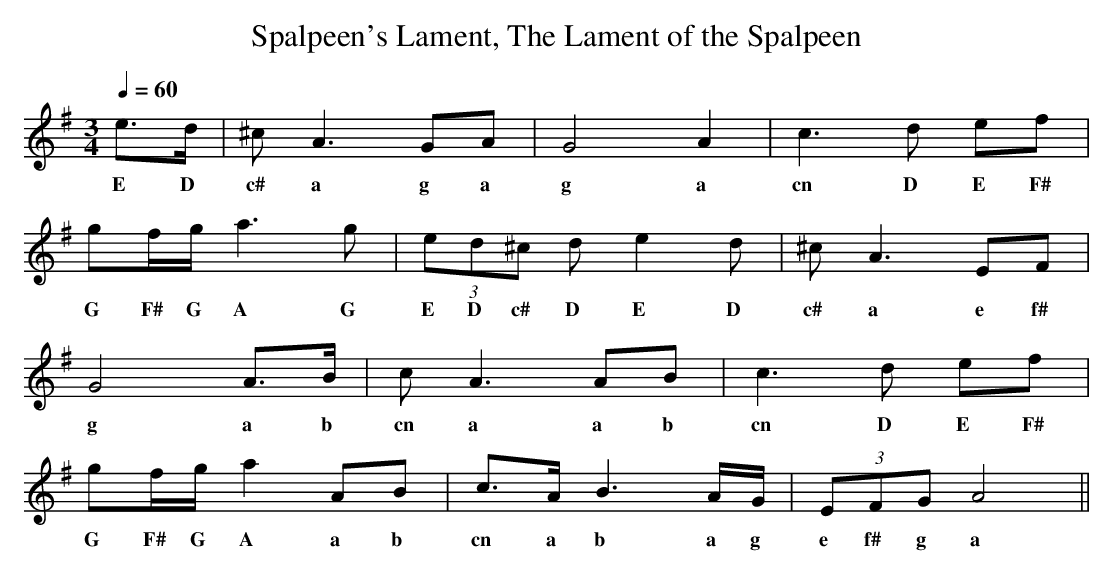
X:1
T:Spalpeen's Lament, The Lament of the Spalpeen
Q:1/4=60
M:3/4
L:1/8
K:G
e3/2d/ |^c A3 GA |G4 A2 |c3 d ef |
w:E D c# a g a g a cn D E F#
gf/g/ a3 g |(3ed^c d e2 d |^c A3 EF |
w:G F# G A G E D c# D E D c# a e f#
G4 A3/2B/ |c A3 AB |c3 d ef |
w:g a b cn a a b cn D E F#
gf/g/ a2 AB |c3/2A/ B3 A/G/ |(3EFG A4 ||
w:G F# G A a b cn a b a g e f# g a
